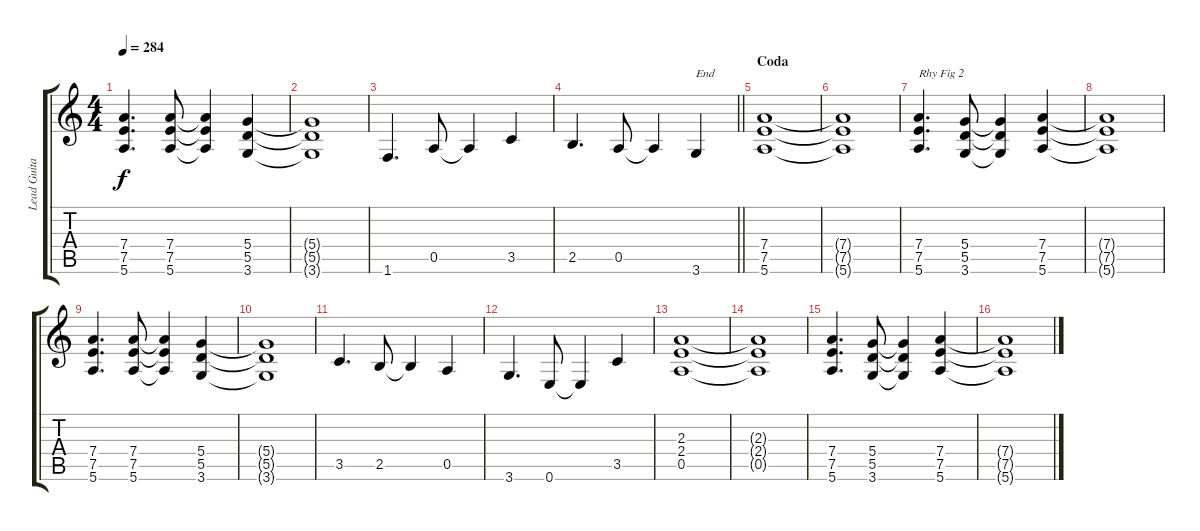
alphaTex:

\track ("Lead Guitar 1" "Lead Guita") {instrument overdrivenguitar}
\staff {score tabs}
\tuning (E4 B3 G3 D3 A2 E2) {hide}
\ts (4 4)
\tempo 284
\clef g2
\ks c
(7.4 7.5 5.6).4{d dy f} (7.4 7.5 5.6).8 (7.4{t} 7.5{t} 5.6{t}).4 (5.4 5.5 3.6).4 |
(5.4{t} 5.5{t} 3.6{t}).1 |
1.6.4{d} 0.5.8 0.5{t}.4 3.5.4 |
\barLineRight lightlight
2.5.4{d} 0.5.8 0.5{t}.4 3.6.4{txt "End"} |
\section ("" "Coda")
(7.4 7.5 5.6).1 |
(7.4{t} 7.5{t} 5.6{t}).1 |
(7.4 7.5 5.6).4{d txt "Rhy Fig 2"} (5.4 5.5 3.6).8 (5.4{t} 5.5{t} 3.6{t}).4 (7.4 7.5 5.6).4 |
(7.4{t} 7.5{t} 5.6{t}).1 |
(7.4 7.5 5.6).4{d} (7.4 7.5 5.6).8 (7.4{t} 7.5{t} 5.6{t}).4 (5.4 5.5 3.6).4 |
(5.4{t} 5.5{t} 3.6{t}).1 |
3.5.4{d} 2.5.8 2.5{t}.4 0.5.4 |
3.6.4{d} 0.6.8 0.6{t}.4 3.5.4 |
(2.3 2.4 0.5).1 |
(2.3{t} 2.4{t} 0.5{t}).1 |
(7.4 7.5 5.6).4{d} (5.4 5.5 3.6).8 (5.4{t} 5.5{t} 3.6{t}).4 (7.4 7.5 5.6).4 |
(7.4{t} 7.5{t} 5.6{t}).1
